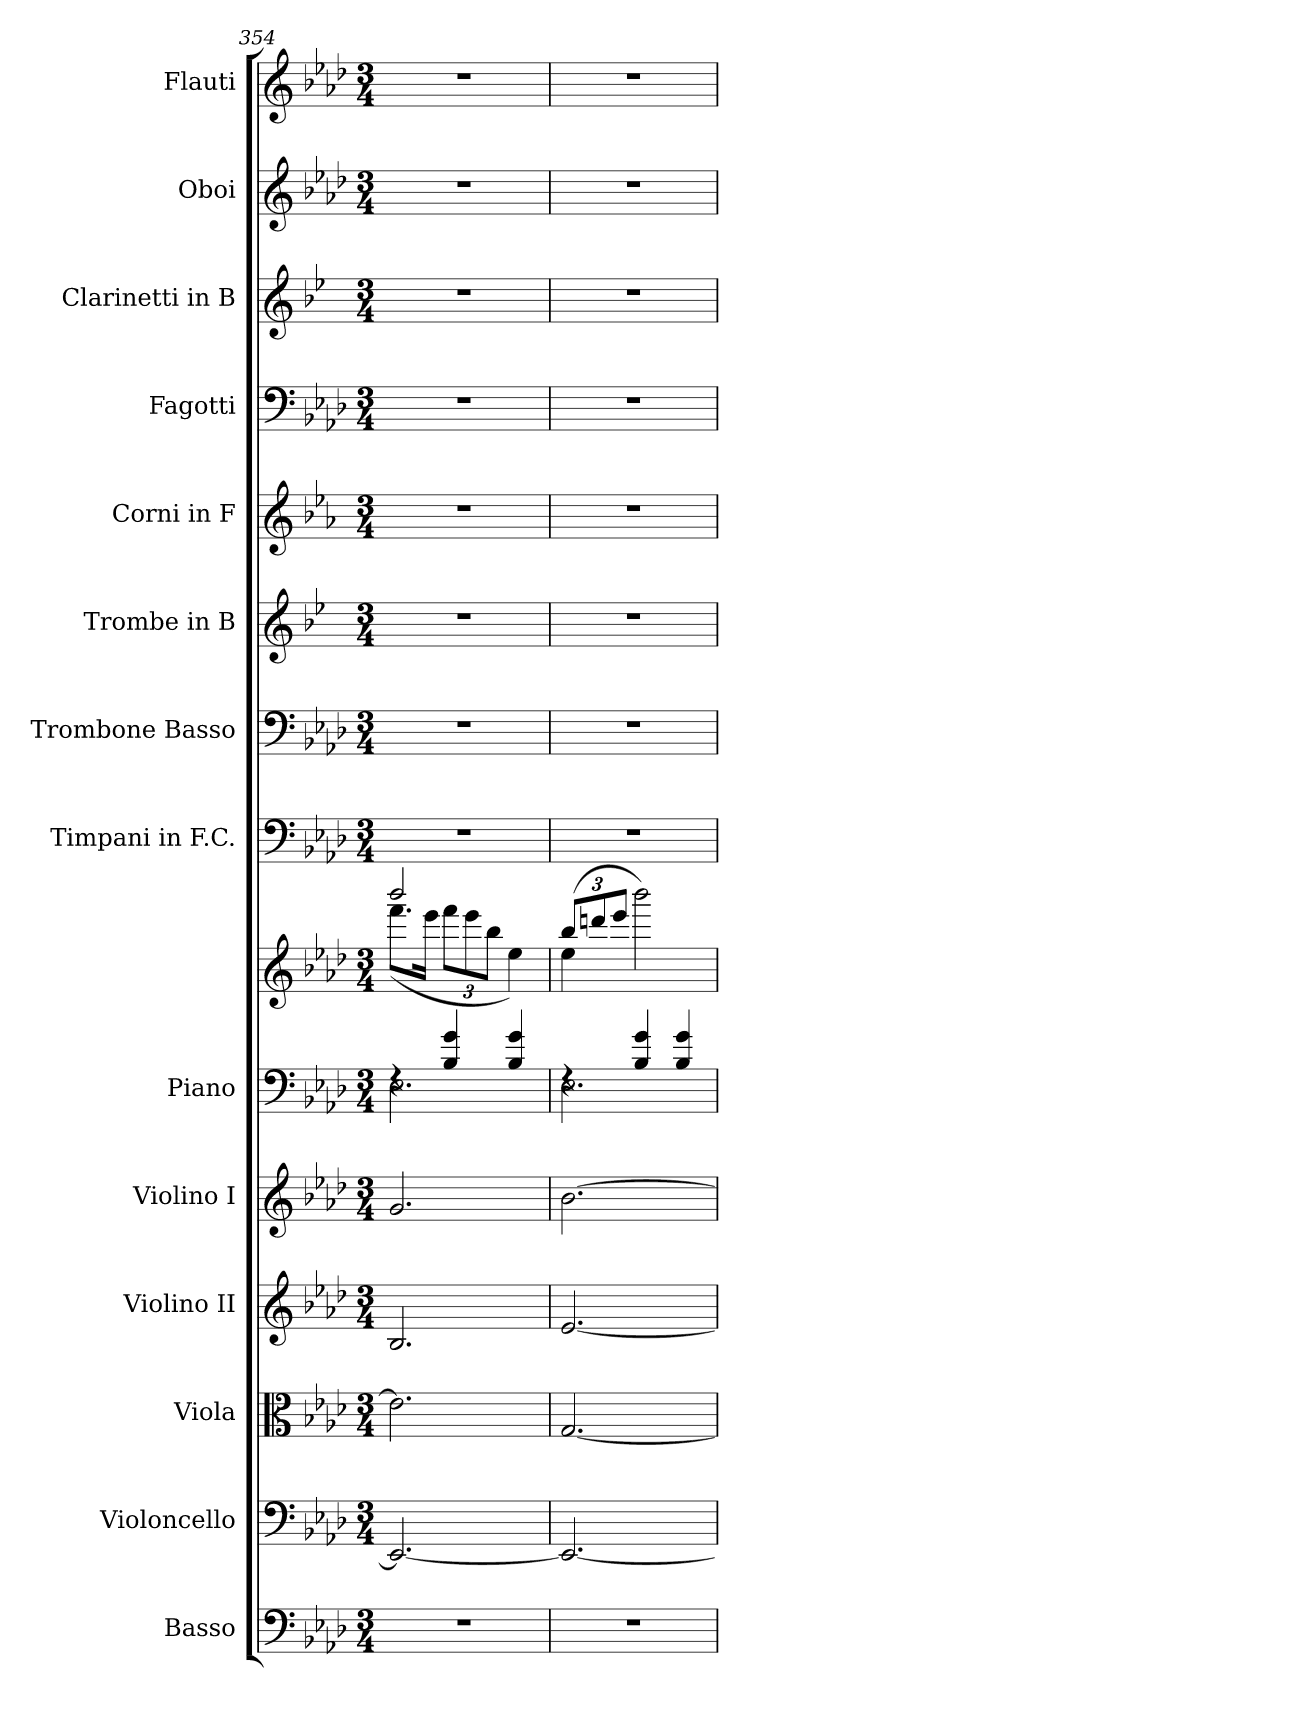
**kern	**kern	**kern	**kern	**kern	**kern	**kern	**kern	**kern	**kern	**kern	**kern	**kern	**kern	**kern
*part14	*part13	*part12	*part11	*part10	*part9	*part9	*part8	*part7	*part6	*part5	*part4	*part3	*part2	*part1
*staff15	*staff14	*staff13	*staff12	*staff11	*staff10	*staff9	*staff8	*staff7	*staff6	*staff5	*staff4	*staff3	*staff2	*staff1
*I"Basso	*I"Violoncello	*I"Viola	*I"Violino II	*I"Violino I	*I"Piano	*	*I"Timpani in F.C.	*I"Trombone Basso	*I"Trombe in B	*I"Corni in F	*I"Fagotti	*I"Clarinetti in B	*I"Oboi	*I"Flauti
*	*	*	*	*	*I'Pno.	*	*I'Timp.	*	*	*	*	*	*I'Ob.	*I'Fl.
*clefF4	*clefF4	*clefC3	*clefG2	*clefG2	*clefF4	*clefG2	*clefF4	*clefF4	*clefG2	*clefG2	*clefF4	*clefG2	*clefG2	*clefG2
*ITrd7c12	*	*	*	*	*	*	*	*	*ITrd1c2	*ITrd4c7	*	*ITrd1c2	*	*
*k[b-e-a-d-]	*k[b-e-a-d-]	*k[b-e-a-d-]	*k[b-e-a-d-]	*k[b-e-a-d-]	*k[b-e-a-d-]	*k[b-e-a-d-]	*k[b-e-a-d-]	*k[b-e-a-d-]	*k[b-e-a-d-]	*k[b-e-a-d-]	*k[b-e-a-d-]	*k[b-e-a-d-]	*k[b-e-a-d-]	*k[b-e-a-d-]
*M3/4	*M3/4	*M3/4	*M3/4	*M3/4	*M3/4	*M3/4	*M3/4	*M3/4	*M3/4	*M3/4	*M3/4	*M3/4	*M3/4	*M3/4
=354	=354	=354	=354	=354	=354	=354	=354	=354	=354	=354	=354	=354	=354	=354
*	*	*	*	*	*^	*^	*	*	*	*	*	*	*	*
2.r	2.EE-/_	2.e-\]	2.B-/	2.g/	4rF	2.E-\	2bbb-/	(<8.fff\L	2.r	2.r	2.r	2.r	2.r	2.r	2.r	2.r
.	.	.	.	.	.	.	.	16eee-\Jk	.	.	.	.	.	.	.	.
*	*	*	*	*	*	*	*	*Xbrackettup	*	*	*	*	*	*	*	*
.	.	.	.	.	4B-/ 4g/	.	.	12fff\L	.	.	.	.	.	.	.	.
.	.	.	.	.	.	.	.	12eee-\	.	.	.	.	.	.	.	.
.	.	.	.	.	.	.	.	12bb-\J	.	.	.	.	.	.	.	.
.	.	.	.	.	4B-/ 4g/	.	4ryy	4ee-\)	.	.	.	.	.	.	.	.
=355	=355	=355	=355	=355	=355	=355	=355	=355	=355	=355	=355	=355	=355	=355	=355	=355
2.r	2.EE-/_	[2.G/	[2.e-/	[2.b-\	4rF	2.E-\	(>12bb-/L	4ee-\	2.r	2.r	2.r	2.r	2.r	2.r	2.r	2.r
.	.	.	.	.	.	.	12dddn/	.	.	.	.	.	.	.	.	.
.	.	.	.	.	.	.	12eee-/J	.	.	.	.	.	.	.	.	.
.	.	.	.	.	4B-/ 4g/	.	2bbb-\)	2ryy	.	.	.	.	.	.	.	.
.	.	.	.	.	4B-/ 4g/	.	.	.	.	.	.	.	.	.	.	.
*	*	*	*	*	*v	*v	*	*	*	*	*	*	*	*	*	*
*	*	*	*	*	*	*v	*v	*	*	*	*	*	*	*	*
=	=	=	=	=	=	=	=	=	=	=	=	=	=	=
*-	*-	*-	*-	*-	*-	*-	*-	*-	*-	*-	*-	*-	*-	*-
